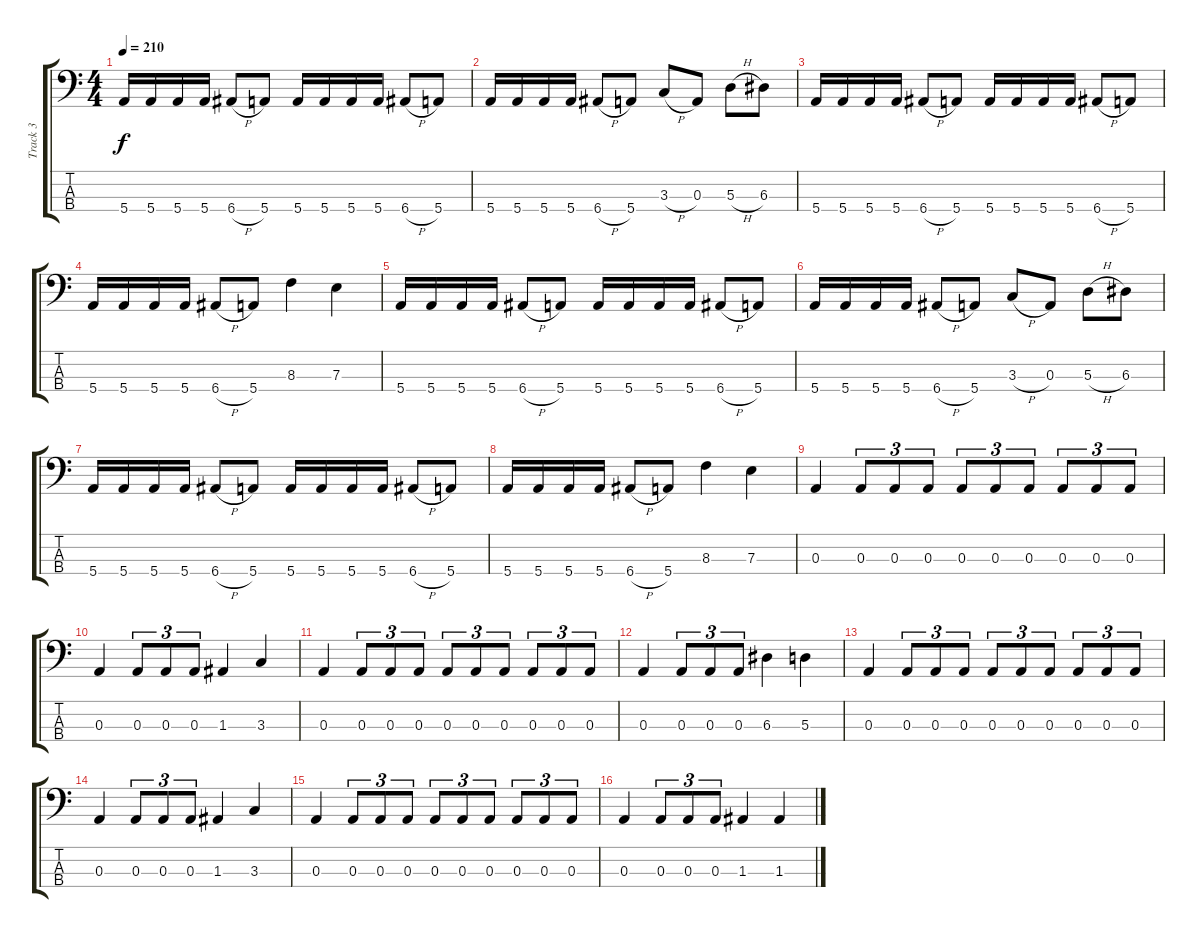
\track ("Track 3" "Track 3") {instrument electricbasspick}
\staff {score tabs}
\tuning (G2 D2 A1 E1) {hide}
\ts (4 4)
\tempo 210
\clef f4
\ks c
5.4.16{dy f} 5.4.16 5.4.16 5.4.16 6.4{h}.8 5.4.8 5.4.16 5.4.16 5.4.16 5.4.16 6.4{h}.8 5.4.8 |
5.4.16 5.4.16 5.4.16 5.4.16 6.4{h}.8 5.4.8 3.3{h}.8 0.3.8 5.3{h}.8 6.3.8 |
5.4.16 5.4.16 5.4.16 5.4.16 6.4{h}.8 5.4.8 5.4.16 5.4.16 5.4.16 5.4.16 6.4{h}.8 5.4.8 |
5.4.16 5.4.16 5.4.16 5.4.16 6.4{h}.8 5.4.8 8.3.4 7.3.4 |
5.4.16 5.4.16 5.4.16 5.4.16 6.4{h}.8 5.4.8 5.4.16 5.4.16 5.4.16 5.4.16 6.4{h}.8 5.4.8 |
5.4.16 5.4.16 5.4.16 5.4.16 6.4{h}.8 5.4.8 3.3{h}.8 0.3.8 5.3{h}.8 6.3.8 |
5.4.16 5.4.16 5.4.16 5.4.16 6.4{h}.8 5.4.8 5.4.16 5.4.16 5.4.16 5.4.16 6.4{h}.8 5.4.8 |
5.4.16 5.4.16 5.4.16 5.4.16 6.4{h}.8 5.4.8 8.3.4 7.3.4 |
0.3.4 0.3.8{tu (3 2)} 0.3.8{tu (3 2)} 0.3.8{tu (3 2)} 0.3.8{tu (3 2)} 0.3.8{tu (3 2)} 0.3.8{tu (3 2)} 0.3.8{tu (3 2)} 0.3.8{tu (3 2)} 0.3.8{tu (3 2)} |
0.3.4 0.3.8{tu (3 2)} 0.3.8{tu (3 2)} 0.3.8{tu (3 2)} 1.3.4 3.3.4 |
0.3.4 0.3.8{tu (3 2)} 0.3.8{tu (3 2)} 0.3.8{tu (3 2)} 0.3.8{tu (3 2)} 0.3.8{tu (3 2)} 0.3.8{tu (3 2)} 0.3.8{tu (3 2)} 0.3.8{tu (3 2)} 0.3.8{tu (3 2)} |
0.3.4 0.3.8{tu (3 2)} 0.3.8{tu (3 2)} 0.3.8{tu (3 2)} 6.3.4 5.3.4 |
0.3.4 0.3.8{tu (3 2)} 0.3.8{tu (3 2)} 0.3.8{tu (3 2)} 0.3.8{tu (3 2)} 0.3.8{tu (3 2)} 0.3.8{tu (3 2)} 0.3.8{tu (3 2)} 0.3.8{tu (3 2)} 0.3.8{tu (3 2)} |
0.3.4 0.3.8{tu (3 2)} 0.3.8{tu (3 2)} 0.3.8{tu (3 2)} 1.3.4 3.3.4 |
0.3.4 0.3.8{tu (3 2)} 0.3.8{tu (3 2)} 0.3.8{tu (3 2)} 0.3.8{tu (3 2)} 0.3.8{tu (3 2)} 0.3.8{tu (3 2)} 0.3.8{tu (3 2)} 0.3.8{tu (3 2)} 0.3.8{tu (3 2)} |
0.3.4 0.3.8{tu (3 2)} 0.3.8{tu (3 2)} 0.3.8{tu (3 2)} 1.3.4 1.3.4
